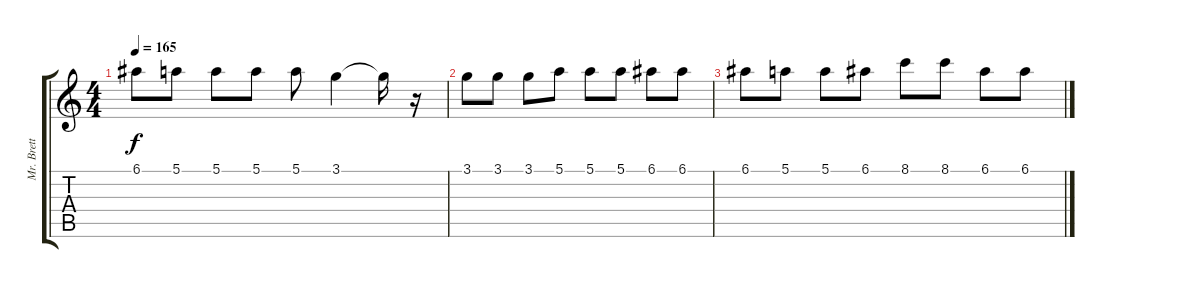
\track ("Mr. Brett - Guitar" "Mr. Brett ") {instrument overdrivenguitar}
\staff {score tabs}
\tuning (E4 B3 G3 D3 A2 E2) {hide}
\ts (4 4)
\tempo 165
\clef g2
\ks c
6.1.8{dy f} 5.1.8 5.1.8 5.1.8 5.1.8 3.1.4 3.1{t}.16 r.16 |
3.1.8 3.1.8 3.1.8 5.1.8 5.1.8 5.1.8 6.1.8 6.1.8 |
6.1.8 5.1.8 5.1.8 6.1.8 8.1.8 8.1.8 6.1.8 6.1.8
